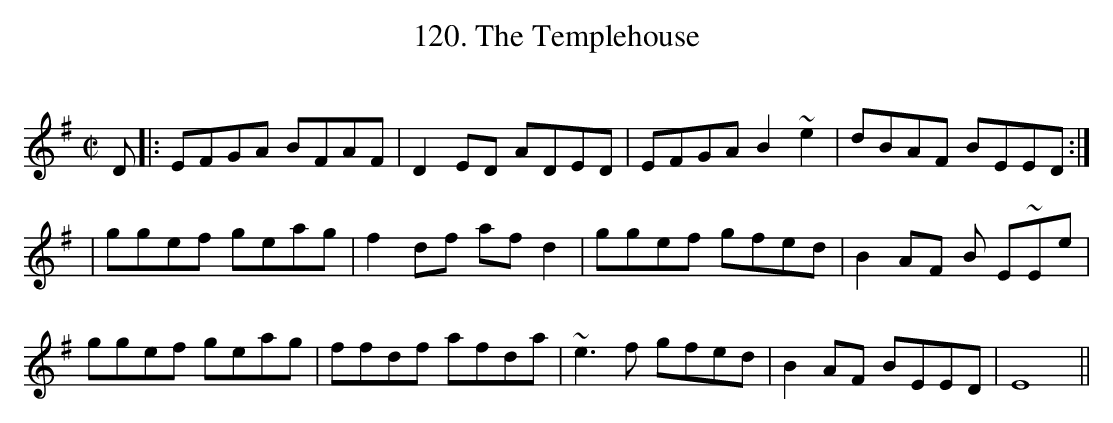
X:1
T:120. The Templehouse
M:C|
L:1/8
K:Em
D|:EFGA BFAF|D2ED ADED|EFGA B2~e2|dBAF BEED:|
|ggef geag|f2df afd2|ggef gfed|B2AF B E~Ee|
ggef geag|ffdf afda|~e3f gfed|B2AF BEED|E8||
